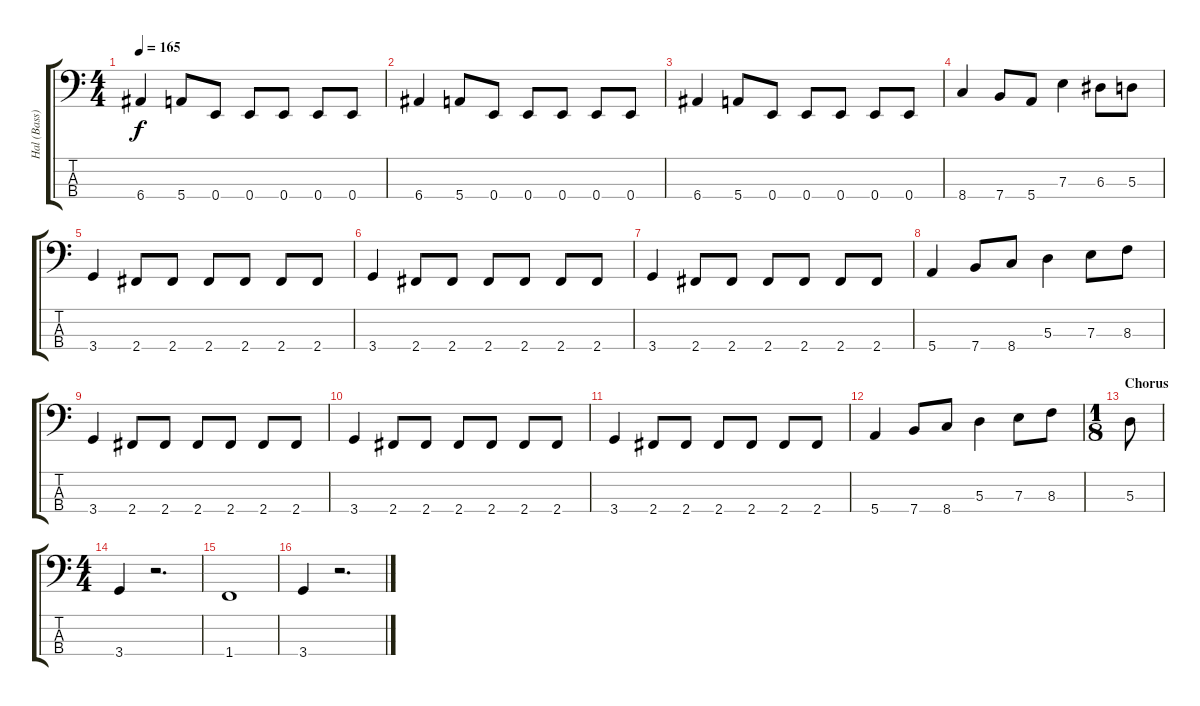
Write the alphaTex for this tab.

\track ("Hal (Bass)" "Hal (Bass)") {instrument electricbassfinger}
\staff {score tabs}
\tuning (G2 D2 A1 E1) {hide}
\ts (4 4)
\tempo 165
\clef f4
\ks c
6.4.4{dy f} 5.4.8 0.4.8 0.4.8 0.4.8 0.4.8 0.4.8 |
6.4.4 5.4.8 0.4.8 0.4.8 0.4.8 0.4.8 0.4.8 |
6.4.4 5.4.8 0.4.8 0.4.8 0.4.8 0.4.8 0.4.8 |
8.4.4 7.4.8 5.4.8 7.3.4 6.3.8 5.3.8 |
3.4.4 2.4.8 2.4.8 2.4.8 2.4.8 2.4.8 2.4.8 |
3.4.4 2.4.8 2.4.8 2.4.8 2.4.8 2.4.8 2.4.8 |
3.4.4 2.4.8 2.4.8 2.4.8 2.4.8 2.4.8 2.4.8 |
5.4.4 7.4.8 8.4.8 5.3.4 7.3.8 8.3.8 |
3.4.4 2.4.8 2.4.8 2.4.8 2.4.8 2.4.8 2.4.8 |
3.4.4 2.4.8 2.4.8 2.4.8 2.4.8 2.4.8 2.4.8 |
3.4.4 2.4.8 2.4.8 2.4.8 2.4.8 2.4.8 2.4.8 |
5.4.4 7.4.8 8.4.8 5.3.4 7.3.8 8.3.8 |
\ts (1 8)
\section ("" "Chorus")
5.3.8 |
\ts (4 4)
3.4.4 r.2{d} |
1.4.1 |
3.4.4 r.2{d}
